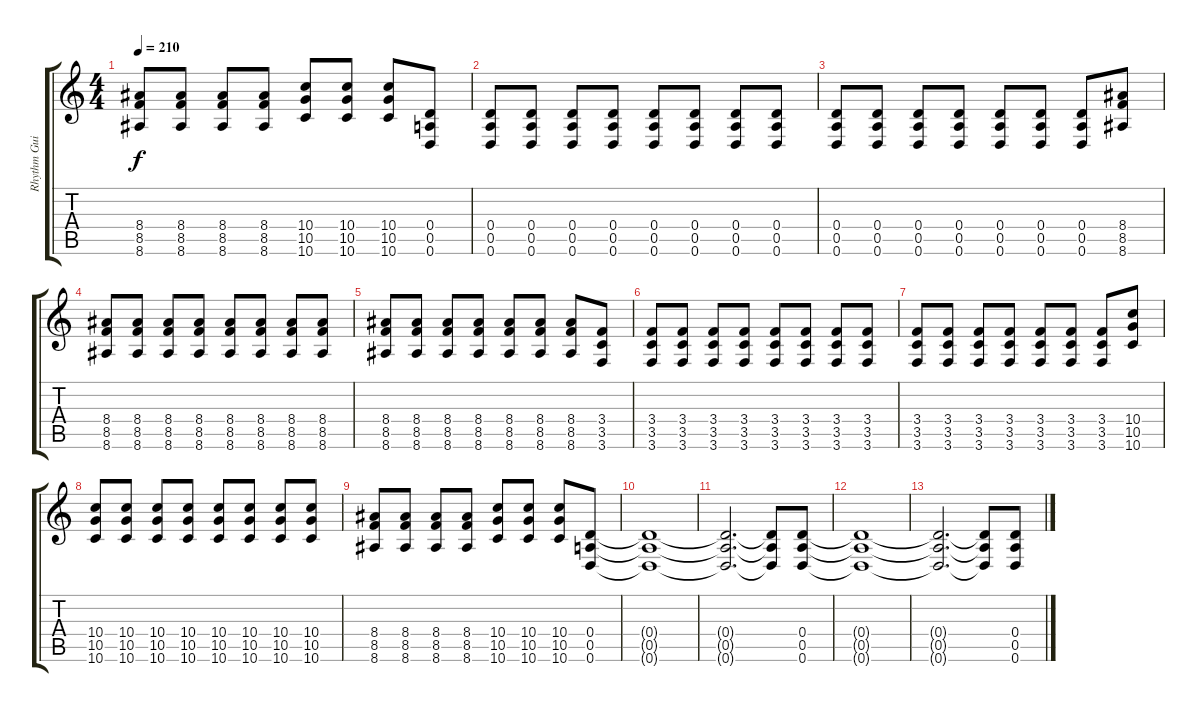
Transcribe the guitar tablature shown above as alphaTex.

\track ("Rhythm Guitar" "Rhythm Gui") {instrument overdrivenguitar}
\staff {score tabs}
\tuning (E4 B3 G3 D3 A2 D2) {hide}
\ts (4 4)
\tempo 210
\clef g2
\ks c
(8.4 8.5 8.6).8{dy f} (8.4 8.5 8.6).8 (8.4 8.5 8.6).8 (8.4 8.5 8.6).8 (10.4 10.5 10.6).8 (10.4 10.5 10.6).8 (10.4 10.5 10.6).8 (0.4 0.5 0.6).8 |
(0.4 0.5 0.6).8 (0.4 0.5 0.6).8 (0.4 0.5 0.6).8 (0.4 0.5 0.6).8 (0.4 0.5 0.6).8 (0.4 0.5 0.6).8 (0.4 0.5 0.6).8 (0.4 0.5 0.6).8 |
(0.4 0.5 0.6).8 (0.4 0.5 0.6).8 (0.4 0.5 0.6).8 (0.4 0.5 0.6).8 (0.4 0.5 0.6).8 (0.4 0.5 0.6).8 (0.4 0.5 0.6).8 (8.4 8.5 8.6).8 |
(8.4 8.5 8.6).8 (8.4 8.5 8.6).8 (8.4 8.5 8.6).8 (8.4 8.5 8.6).8 (8.4 8.5 8.6).8 (8.4 8.5 8.6).8 (8.4 8.5 8.6).8 (8.4 8.5 8.6).8 |
(8.4 8.5 8.6).8 (8.4 8.5 8.6).8 (8.4 8.5 8.6).8 (8.4 8.5 8.6).8 (8.4 8.5 8.6).8 (8.4 8.5 8.6).8 (8.4 8.5 8.6).8 (3.4 3.5 3.6).8 |
(3.4 3.5 3.6).8 (3.4 3.5 3.6).8 (3.4 3.5 3.6).8 (3.4 3.5 3.6).8 (3.4 3.5 3.6).8 (3.4 3.5 3.6).8 (3.4 3.5 3.6).8 (3.4 3.5 3.6).8 |
(3.4 3.5 3.6).8 (3.4 3.5 3.6).8 (3.4 3.5 3.6).8 (3.4 3.5 3.6).8 (3.4 3.5 3.6).8 (3.4 3.5 3.6).8 (3.4 3.5 3.6).8 (10.4 10.5 10.6).8 |
(10.4 10.5 10.6).8 (10.4 10.5 10.6).8 (10.4 10.5 10.6).8 (10.4 10.5 10.6).8 (10.4 10.5 10.6).8 (10.4 10.5 10.6).8 (10.4 10.5 10.6).8 (10.4 10.5 10.6).8 |
(8.4 8.5 8.6).8 (8.4 8.5 8.6).8 (8.4 8.5 8.6).8 (8.4 8.5 8.6).8 (10.4 10.5 10.6).8 (10.4 10.5 10.6).8 (10.4 10.5 10.6).8 (0.4 0.5 0.6).8 |
(0.4{t} 0.5{t} 0.6{t}).1 |
(0.4{t} 0.5{t} 0.6{t}).2{d} (0.4{t} 0.5{t} 0.6{t}).8 (0.4 0.5 0.6).8 |
(0.4{t} 0.5{t} 0.6{t}).1 |
(0.4{t} 0.5{t} 0.6{t}).2{d} (0.4{t} 0.5{t} 0.6{t}).8 (0.4 0.5 0.6).8
